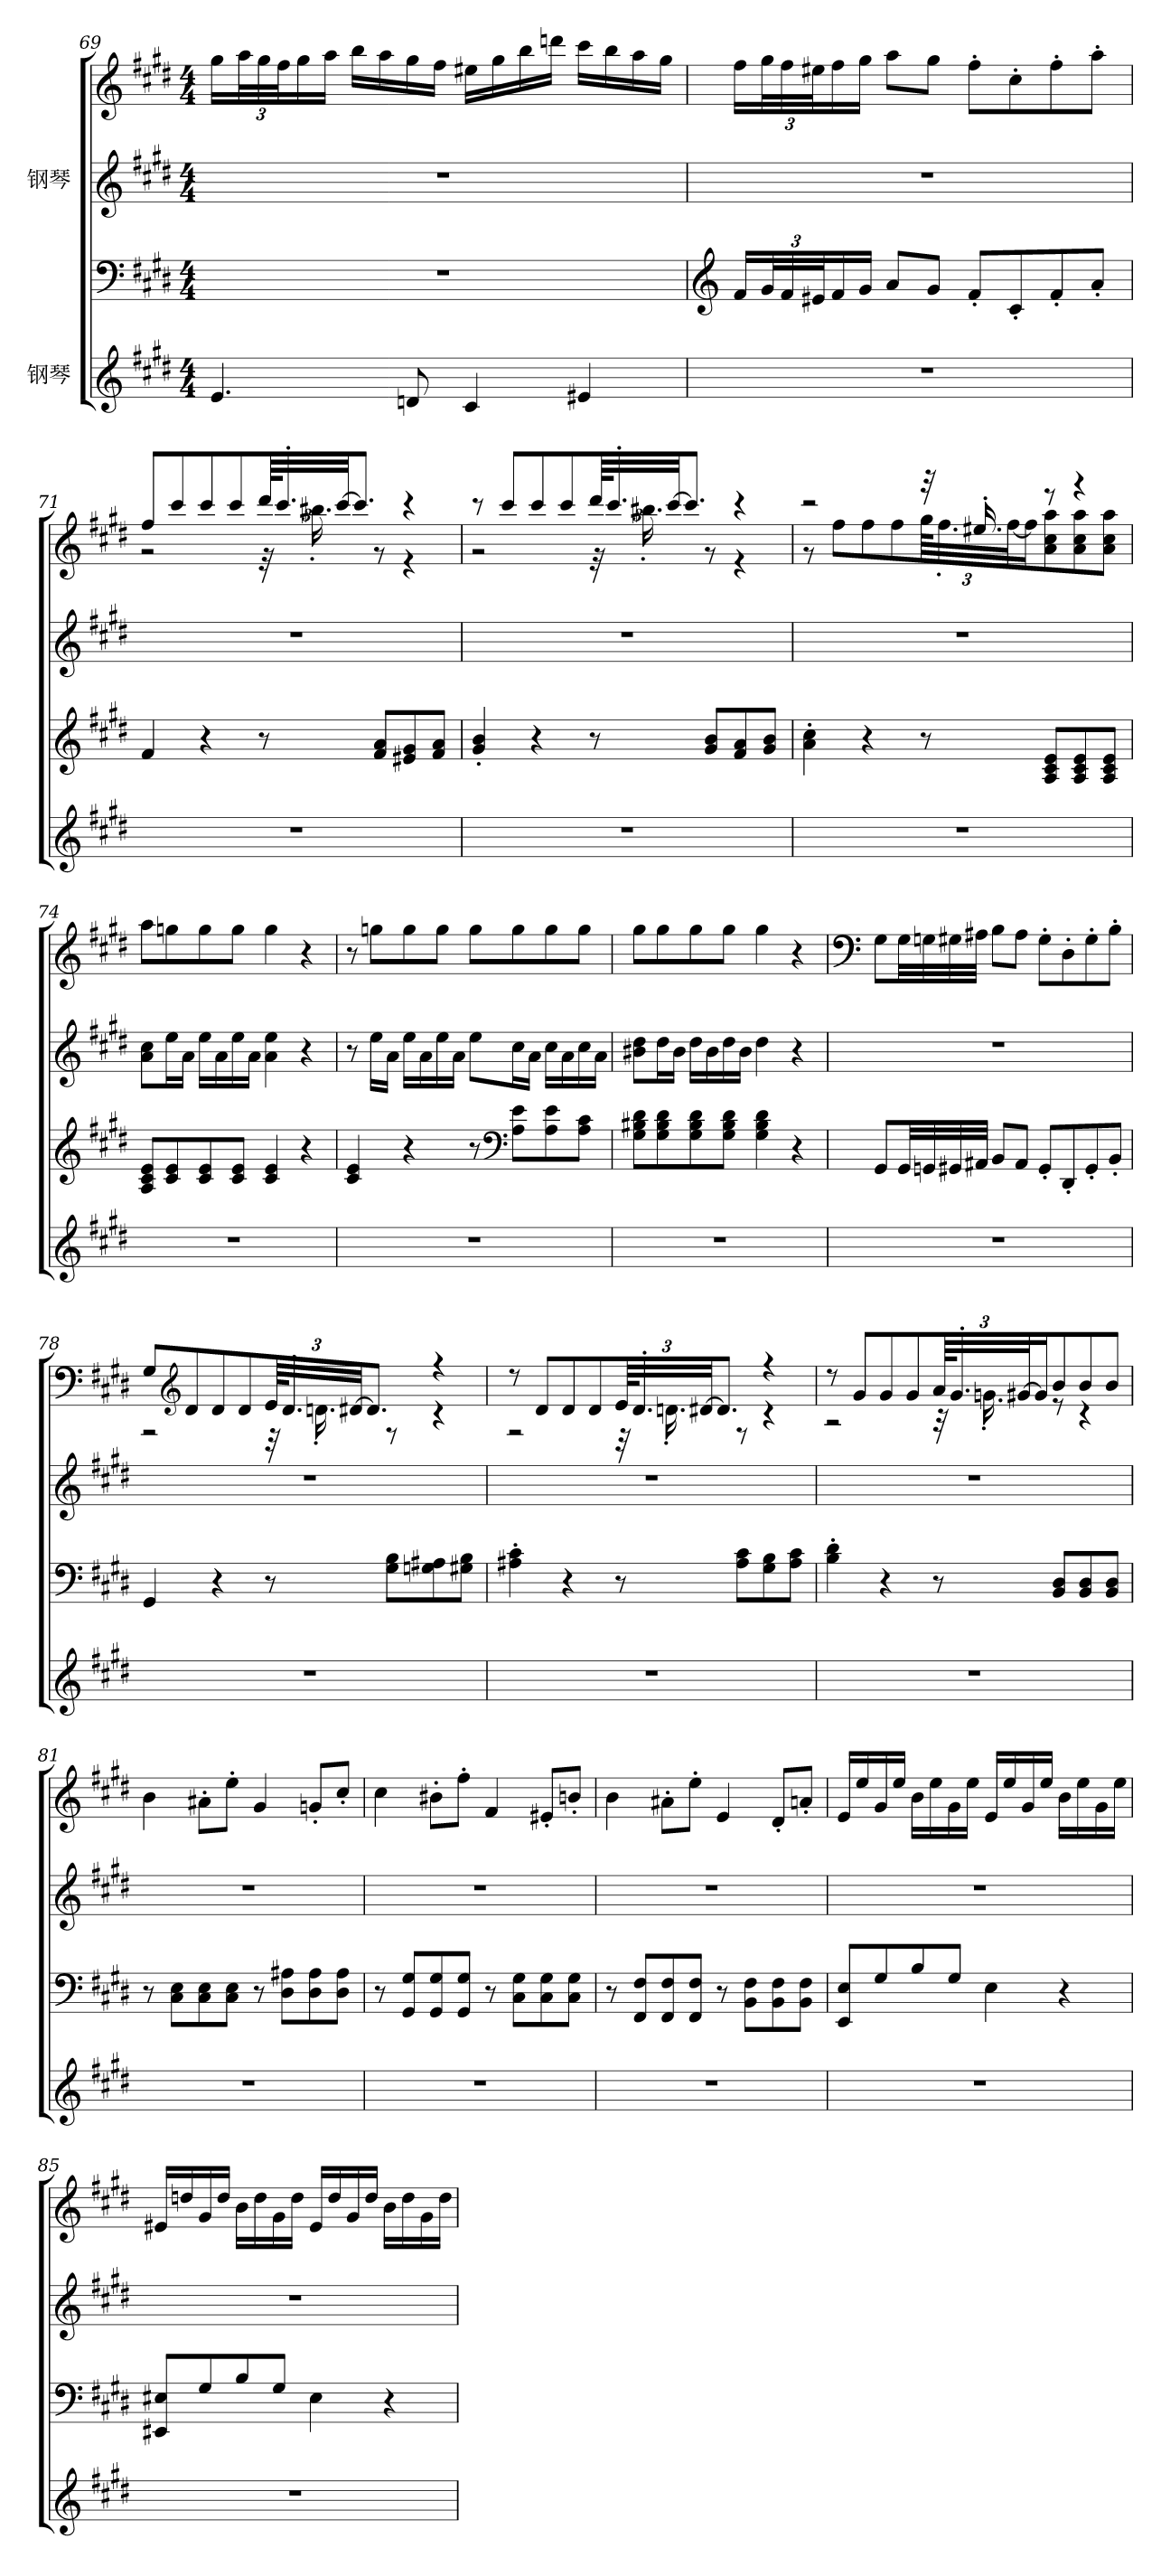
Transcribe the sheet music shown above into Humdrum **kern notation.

**kern	**kern	**kern	**kern
*part2	*part2	*part1	*part1
*staff4	*staff3	*staff2	*staff1
*I"钢琴	*	*I"钢琴	*
*clefG2	*clefF4	*clefG2	*clefG2
*k[f#c#g#d#]	*k[f#c#g#d#]	*k[f#c#g#d#]	*k[f#c#g#d#]
*M4/4	*M4/4	*M4/4	*M4/4
=69	=69	=69	=69
4.e/	1r	1r	16gg#\LL
*	*	*	*Xbrackettup
.	.	.	48aa\L
.	.	.	48gg#\
.	.	.	48ff#\J
.	.	.	16gg#\
.	.	.	16aa\JJ
.	.	.	16bb\LL
.	.	.	16aa\
8dn/	.	.	16gg#\
.	.	.	16ff#\JJ
4c#/	.	.	16ee#X\LL
.	.	.	16gg#\
.	.	.	16bb\
.	.	.	16dddn\JJ
4e#X/	.	.	16ccc#\LL
.	.	.	16bb\
.	.	.	16aa\
.	.	.	16gg#\JJ
!!LO:PB:g=z
=70	=70	=70	=70
*	*clefG2	*	*
1r	16f#/LL	1r	16ff#\LL
*	*Xbrackettup	*	*
.	48g#/L	.	48gg#\L
.	48f#/	.	48ff#\
.	48e#X/J	.	48ee#X\J
.	16f#/	.	16ff#\
.	16g#/JJ	.	16gg#\JJ
.	8a/L	.	8aa\L
.	8g#/J	.	8gg#\J
.	8f#'/L	.	8ff#'\L
.	8c#'/	.	8cc#'\
.	8f#'/	.	8ff#'\
.	8a'/J	.	8aa'\J
=71	=71	=71	=71
*	*	*	*^
1r	4f#/	1r	8ff#/L	2r
.	.	.	8ccc#/	.
.	4r	.	8ccc#/	.
.	.	.	8ccc#/	.
.	8r	.	96ddd#/KLL	32r
.	.	.	48.ccc#'/	.
.	.	.	.	16.bb#X'\
.	.	.	[48ccc#/JJ	.
.	.	.	8.ccc#/J]	.
.	8f#/ 8a/L	.	.	8r
.	8e#X/ 8g#/	.	4r	4r
.	8f#/ 8a/J	.	.	.
!!LO:LB:g=z	!!
=72	=72	=72	=72	=72
1r	4g#/' 4b/'	1r	8r	2r
.	.	.	8ccc#/L	.
.	4r	.	8ccc#/	.
.	.	.	8ccc#/	.
.	8r	.	96ddd#/KLL	32r
.	.	.	48.ccc#'/	.
.	.	.	.	16.bb#X'\
.	.	.	[48ccc#/JJ	.
.	.	.	8.ccc#/J]	.
.	8g#/ 8b/L	.	.	8r
.	8f#/ 8a/	.	4r	4r
.	8g#/ 8b/J	.	.	.
=73	=73	=73	=73	=73
1r	4a\' 4cc#\'	1r	2r	8r
.	.	.	.	8ff#\L
.	4r	.	.	8ff#\
.	.	.	.	8ff#\
.	8r	.	32r	96gg#\KLL
.	.	.	.	48.ff#'\
.	.	.	16.ee#X'/	.
.	.	.	.	[48ff#\J
.	.	.	.	16ff#\J]
.	8A/ 8c#/ 8e/L	.	8r	8a\ 8cc#\ 8aa\
.	8A/ 8c#/ 8e/	.	4r	8a\ 8cc#\ 8aa\
.	8A/ 8c#/ 8e/J	.	.	8a\ 8cc#\ 8aa\J
*	*	*	*v	*v
!!LO:LB:g=z
=74	=74	=74	=74
1r	8A/ 8c#/ 8e/L	8a\ 8cc#\L	8aa\L
.	8c#/ 8e/	16ee\L	8ggn\
.	.	16a\JJ	.
.	8c#/ 8e/	16ee\LL	8gg\
.	.	16a\	.
.	8c#/ 8e/J	16ee\	8gg\J
.	.	16a\JJ	.
.	4c#/ 4e/	4a\ 4ee\	4gg\
.	4r	4r	4r
=75	=75	=75	=75
1r	4c#/ 4e/	8r	8r
.	.	16ee\LL	8ggn\L
.	.	16a\JJ	.
.	4r	16ee\LL	8gg\
.	.	16a\	.
.	.	16ee\	8gg\J
.	.	16a\JJ	.
.	8r	8ee\L	8gg\L
*	*clefF4	*	*
.	8A\ 8e\L	16cc#\L	8gg\
.	.	16a\JJ	.
.	8A\ 8e\	16cc#\LL	8gg\
.	.	16a\	.
.	8A\ 8c#\J	16cc#\	8gg\J
.	.	16a\JJ	.
=76	=76	=76	=76
1r	8G#\ 8B#X\ 8d#\L	8b#X\ 8dd#\L	8gg#\L
.	8G#\ 8B#\ 8d#\	16dd#\L	8gg#\
.	.	16b#\JJ	.
.	8G#\ 8B#\ 8d#\	16dd#\LL	8gg#\
.	.	16b#\	.
.	8G#\ 8B#\ 8d#\J	16dd#\	8gg#\J
.	.	16b#\JJ	.
.	4G#\ 4B#\ 4d#\	4dd#\	4gg#\
*	*	*	*MM50
.	4r	4r	4r
!!LO:PB:g=z
=77	=77	=77	=77
*	*	*	*clefF4
*	*	*	*MM93
1r	8GG#/L	1r	8G#\L
.	32GG#/LL	.	32G#\LL
.	32GGn/	.	32Gn\
.	32GG#X/	.	32G#X\
.	32AA#X/JJJ	.	32A#X\JJJ
.	8BB/L	.	8B\L
.	8AA#/J	.	8A#\J
.	8GG#'/L	.	8G#'\L
.	8DD#'/	.	8D#'\
.	8GG#'/	.	8G#'\
.	8BB'/J	.	8B'\J
=78	=78	=78	=78
*	*	*	*^
1r	4GG#/	1r	8G#/L	2r
*	*	*	*clefG2	*
.	.	.	8d#/	.
.	4r	.	8d#/	.
.	.	.	8d#/	.
.	8r	.	96e/KLL	32r
.	.	.	48.d#'/	.
.	.	.	.	16.dn'\
.	.	.	[48d#X/JJ	.
.	.	.	8.d#/J]	.
.	8G#\ 8B\L	.	.	8r
.	8Gn\ 8A#X\	.	4r	4r
.	8G#X\ 8B\J	.	.	.
!!LO:LB:g=z	!!
=79	=79	=79	=79	=79
1r	4A#X\' 4c#\'	1r	8r	2r
.	.	.	8d#/L	.
.	4r	.	8d#/	.
.	.	.	8d#/	.
.	8r	.	96e/KLL	32r
.	.	.	48.d#'/	.
.	.	.	.	16.dn'\
.	.	.	[48d#X/JJ	.
.	.	.	8.d#/J]	.
.	8A#\ 8c#\L	.	.	8r
.	8G#\ 8B\	.	4r	4r
.	8A#\ 8c#\J	.	.	.
=80	=80	=80	=80	=80
1r	4B\' 4d#\'	1r	8r	2r
.	.	.	8g#/L	.
.	4r	.	8g#/	.
.	.	.	8g#/	.
.	8r	.	96a/KLL	32r
.	.	.	48.g#'/	.
.	.	.	.	16.gn'\
.	.	.	[48g#X/J	.
.	.	.	16g#/J]	.
.	8BB/ 8D#/L	.	8b/	8r
.	8BB/ 8D#/	.	8b/	4r
.	8BB/ 8D#/J	.	8b/J	.
*	*	*	*v	*v
=81	=81	=81	=81
1r	8r	1r	4b\
.	8C#\ 8E\L	.	.
.	8C#\ 8E\	.	8a#X'\L
.	8C#\ 8E\J	.	8ee'\J
.	8r	.	4g#/
.	8D#\ 8A#X\L	.	.
.	8D#\ 8A#\	.	8gn'/L
.	8D#\ 8A#\J	.	8cc#'/J
!!LO:LB:g=z
=82	=82	=82	=82
1r	8r	1r	4cc#\
.	8GG#/ 8G#/L	.	.
.	8GG#/ 8G#/	.	8b#X'\L
.	8GG#/ 8G#/J	.	8ff#'\J
.	8r	.	4f#/
.	8C#\ 8G#\L	.	.
.	8C#\ 8G#\	.	8e#X'/L
.	8C#\ 8G#\J	.	8bn'/J
=83	=83	=83	=83
1r	8r	1r	4b\
.	8FF#/ 8F#/L	.	.
.	8FF#/ 8F#/	.	8a#X'\L
.	8FF#/ 8F#/J	.	8ee'\J
.	8r	.	4e/
.	8BB\ 8F#\L	.	.
.	8BB\ 8F#\	.	8d#'/L
.	8BB\ 8F#\J	.	8an'/J
=84	=84	=84	=84
1r	8EE/ 8E/L	1r	16e/LL
.	.	.	16ee/
.	8G#/	.	16g#/
.	.	.	16ee/JJ
.	8B/	.	16b\LL
.	.	.	16ee\
.	8G#/J	.	16g#\
.	.	.	16ee\JJ
.	4E\	.	16e/LL
.	.	.	16ee/
.	.	.	16g#/
.	.	.	16ee/JJ
.	4r	.	16b\LL
.	.	.	16ee\
.	.	.	16g#\
.	.	.	16ee\JJ
!!LO:PB:g=z
=85	=85	=85	=85
1r	8EE#X/ 8E#X/L	1r	16e#X/LL
.	.	.	16ddn/
.	8G#/	.	16g#/
.	.	.	16dd/JJ
.	8B/	.	16b\LL
.	.	.	16dd\
.	8G#/J	.	16g#\
.	.	.	16dd\JJ
.	4E#\	.	16e#/LL
.	.	.	16dd/
.	.	.	16g#/
.	.	.	16dd/JJ
.	4r	.	16b\LL
.	.	.	16dd\
.	.	.	16g#\
.	.	.	16dd\JJ
=	=	=	=
*-	*-	*-	*-
